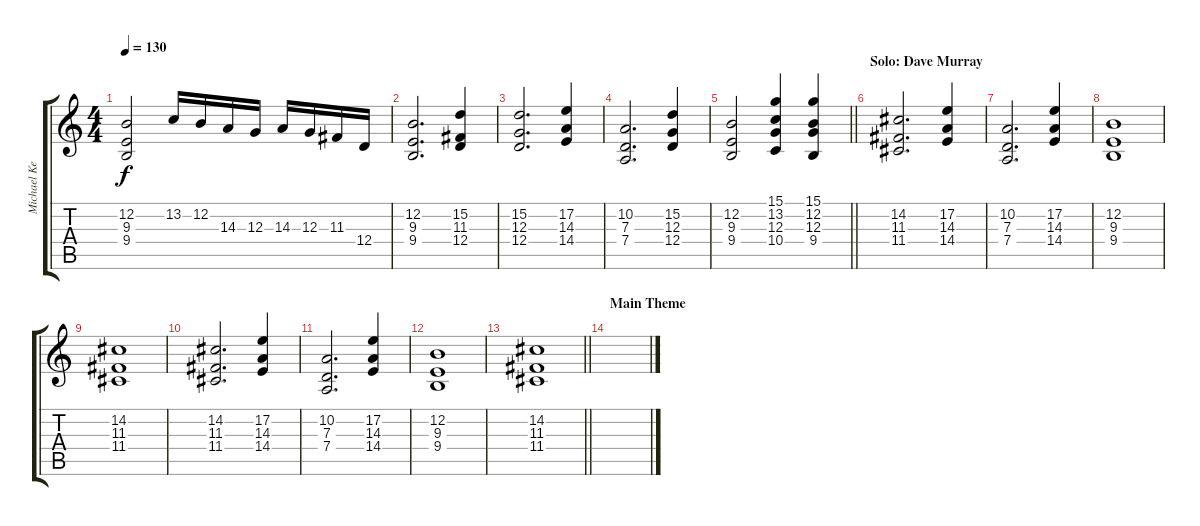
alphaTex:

\track ("Michael Kenny" "Michael Ke") {instrument stringensemble1}
\staff {score tabs}
\tuning (E4 B3 G3 D3 A2 E2) {hide}
\ts (4 4)
\tempo 130
\clef g2
\ks c
(12.2 9.3 9.4).2{dy f} 13.2.16 12.2.16 14.3.16 12.3.16 14.3.16 12.3.16 11.3.16 12.4.16 |
(12.2 9.3 9.4).2{d} (15.2 11.3 12.4).4 |
(15.2 12.3 12.4).2{d} (17.2 14.3 14.4).4 |
(10.2 7.3 7.4).2{d} (15.2 12.3 12.4).4 |
\barLineRight lightlight
(12.2 9.3 9.4).2 (15.1 13.2 12.3 10.4).4 (15.1 12.2 12.3 9.4).4 |
\section ("" "Solo: Dave Murray")
(14.2 11.3 11.4).2{d} (17.2 14.3 14.4).4 |
(10.2 7.3 7.4).2{d} (17.2 14.3 14.4).4 |
(12.2 9.3 9.4).1 |
(14.2 11.3 11.4).1 |
(14.2 11.3 11.4).2{d} (17.2 14.3 14.4).4 |
(10.2 7.3 7.4).2{d} (17.2 14.3 14.4).4 |
(12.2 9.3 9.4).1 |
\barLineRight lightlight
(14.2 11.3 11.4).1 |
\section ("" "Main Theme")
